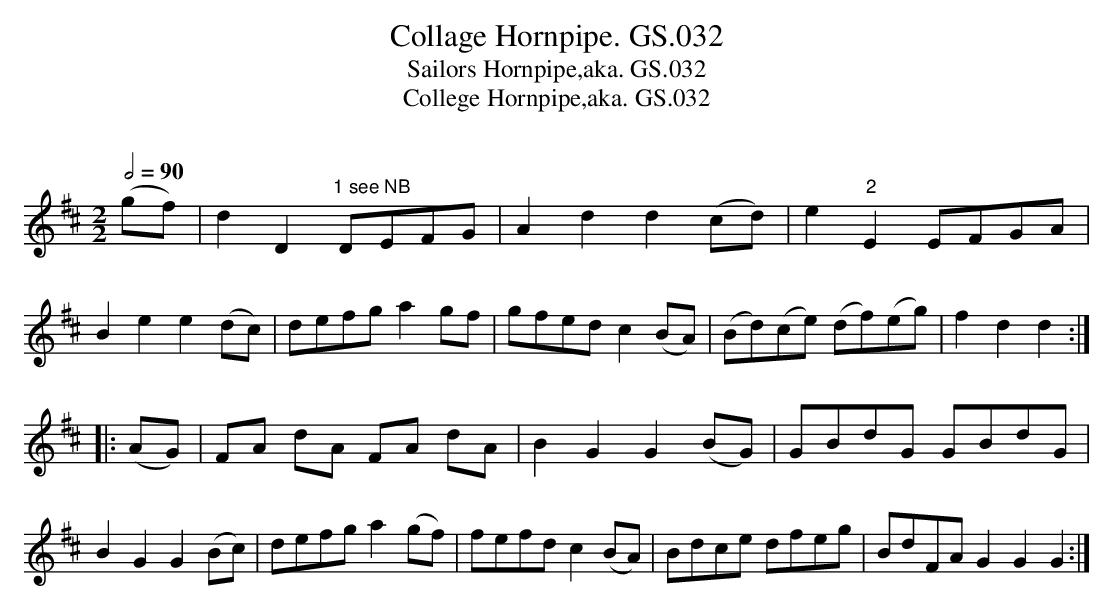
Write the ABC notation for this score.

X:1
T:Collage Hornpipe. GS.032
T:Sailors Hornpipe,aka. GS.032
T:College Hornpipe,aka. GS.032
M:2/2
L:1/8
Q:1/2=90
O:
K:D Major
(gf) | d2 D2 "1 see NB" DEFG | A2 d2d2 (cd) | e2 "2" E2 EFGA |
B2 e2e2 (dc) | defg a2 gf |gfed c2 (BA) |\
(Bd)(ce) (df)(eg) | f2 d2d2 :|
|: (AG) | FA dA FA dA | B2G2G2 (BG) |  GBdG GBdG |
B2G2G2 (Bc) | defg a2 (gf) | fefd c2 (BA) | Bdce dfeg | BdFA G2G2G2 :|
